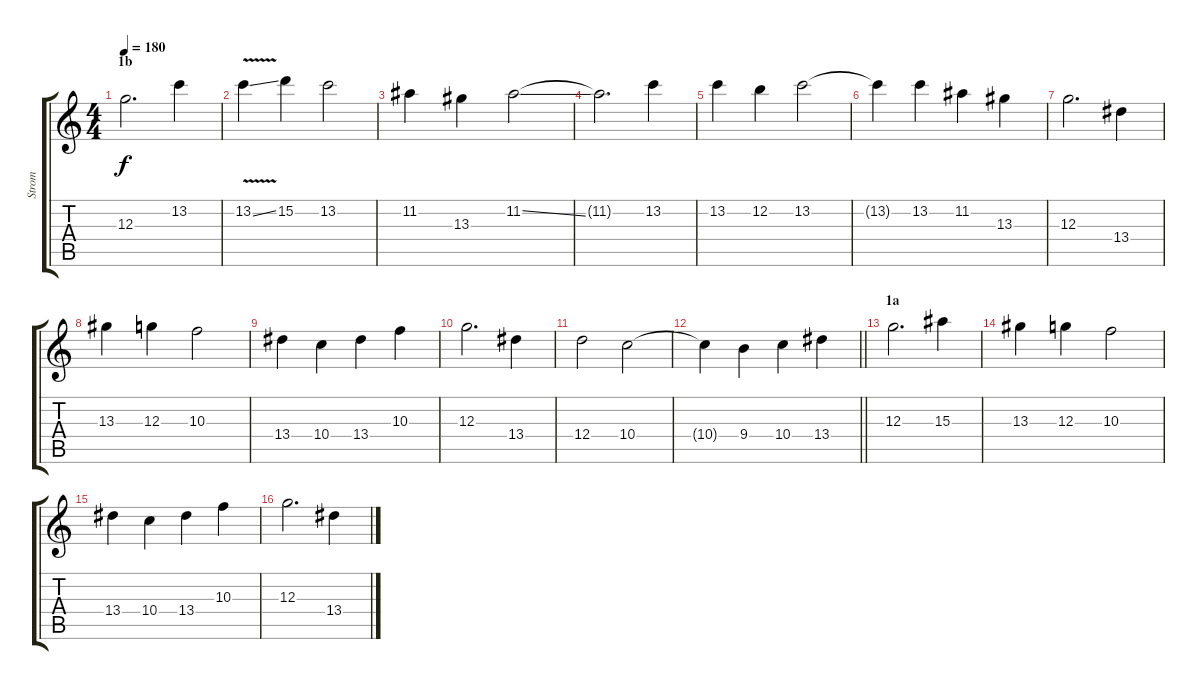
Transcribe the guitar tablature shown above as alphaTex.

\track ("Strom" "Strom") {instrument distortionguitar}
\staff {score tabs}
\tuning (E4 B3 G3 D3 A2 E2) {hide}
\ts (4 4)
\section ("" "1b")
\tempo 180
\clef g2
\ks c
12.3.2{d dy f} 13.2.4 |
13.2{v ss}.4 15.2.4 13.2.2 |
11.2.4 13.3.4 11.2{ss}.2 |
11.2{t}.2{d} 13.2.4 |
13.2.4 12.2.4 13.2.2 |
13.2{t}.4 13.2.4 11.2.4 13.3.4 |
12.3.2{d} 13.4.4 |
13.3.4 12.3.4 10.3.2 |
13.4.4 10.4.4 13.4.4 10.3.4 |
12.3.2{d} 13.4.4 |
12.4.2 10.4.2 |
\barLineRight lightlight
10.4{t}.4 9.4.4 10.4.4 13.4.4 |
\section ("" "1a")
12.3.2{d} 15.3.4 |
13.3.4 12.3.4 10.3.2 |
13.4.4 10.4.4 13.4.4 10.3.4 |
12.3.2{d} 13.4.4
